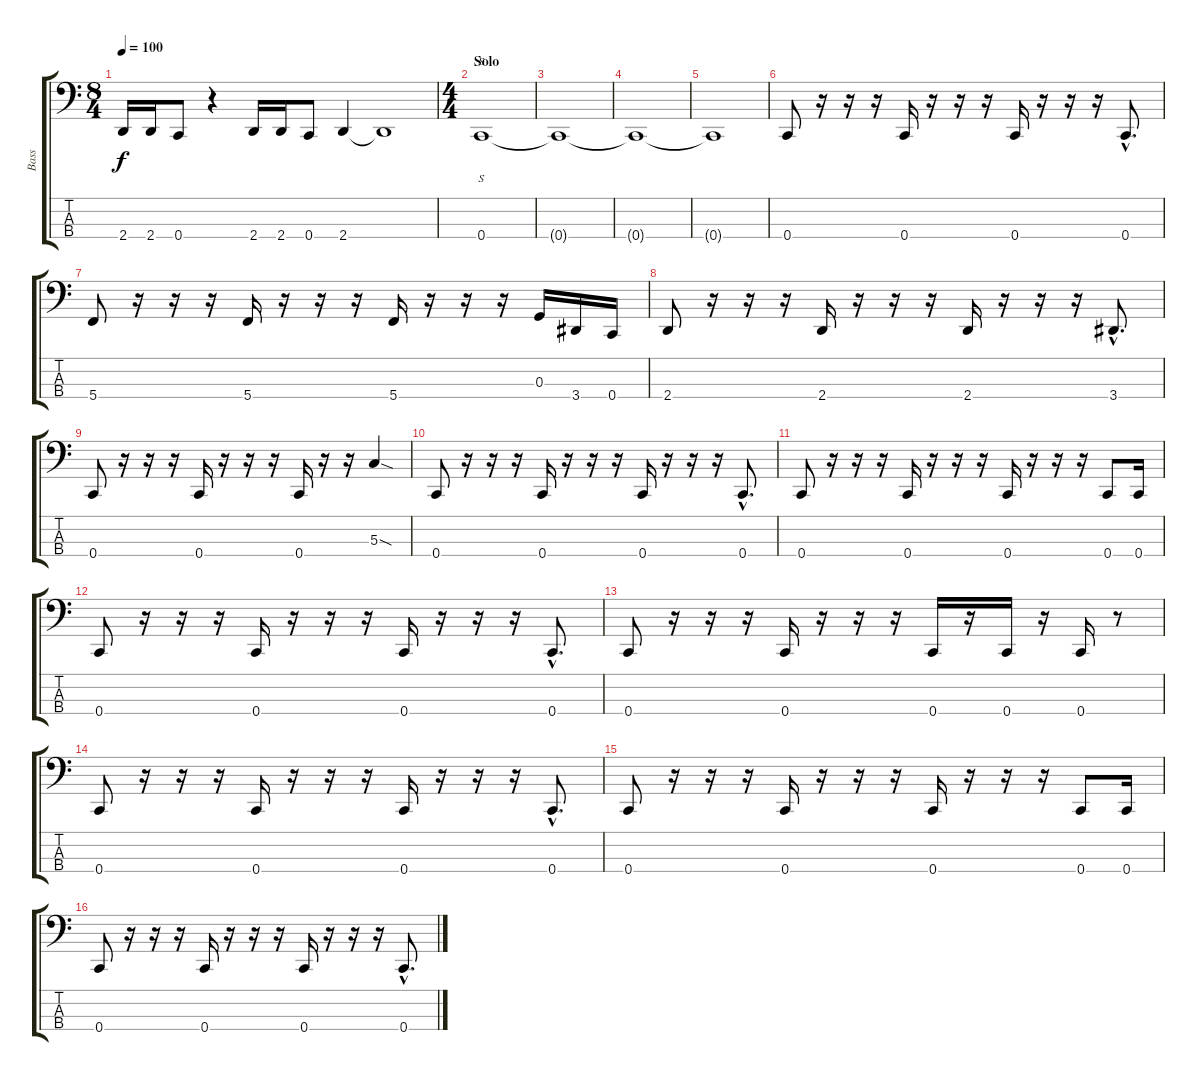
\track ("Bass" "Bass") {instrument slapbass1}
\staff {score tabs}
\tuning (F2 C2 G1 C1) {hide}
\ts (8 4)
\tempo 100
\clef f4
\ks c
2.4.16{dy f} 2.4.16 0.4.8 r.4 2.4.16 2.4.16 0.4.8 2.4.4 2.4{t}.1 |
\ts (4 4)
\section ("" "Solo")
0.4.1{s} |
0.4{t}.1 |
0.4{t}.1 |
0.4{t}.1 |
0.4.8{instrument electricbassfinger} r.16 r.16 r.16 0.4.16 r.16 r.16 r.16 0.4.16 r.16 r.16 r.16 0.4{hac}.8{d} |
5.4.8 r.16 r.16 r.16 5.4.16 r.16 r.16 r.16 5.4.16 r.16 r.16 r.16 0.3.16 3.4.16 0.4.16 |
2.4.8 r.16 r.16 r.16 2.4.16 r.16 r.16 r.16 2.4.16 r.16 r.16 r.16 3.4{hac}.8{d} |
0.4.8 r.16 r.16 r.16 0.4.16 r.16 r.16 r.16 0.4.16 r.16 r.16 5.3{sod}.4 |
0.4.8 r.16 r.16 r.16 0.4.16 r.16 r.16 r.16 0.4.16 r.16 r.16 r.16 0.4{hac}.8{d} |
0.4.8 r.16 r.16 r.16 0.4.16 r.16 r.16 r.16 0.4.16 r.16 r.16 r.16 0.4.8 0.4.16 |
0.4.8 r.16 r.16 r.16 0.4.16 r.16 r.16 r.16 0.4.16 r.16 r.16 r.16 0.4{hac}.8{d} |
0.4.8 r.16 r.16 r.16 0.4.16 r.16 r.16 r.16 0.4.16 r.16 0.4.16 r.16 0.4.16 r.8 |
0.4.8 r.16 r.16 r.16 0.4.16 r.16 r.16 r.16 0.4.16 r.16 r.16 r.16 0.4{hac}.8{d} |
0.4.8 r.16 r.16 r.16 0.4.16 r.16 r.16 r.16 0.4.16 r.16 r.16 r.16 0.4.8 0.4.16 |
0.4.8 r.16 r.16 r.16 0.4.16 r.16 r.16 r.16 0.4.16 r.16 r.16 r.16 0.4{hac}.8{d}
